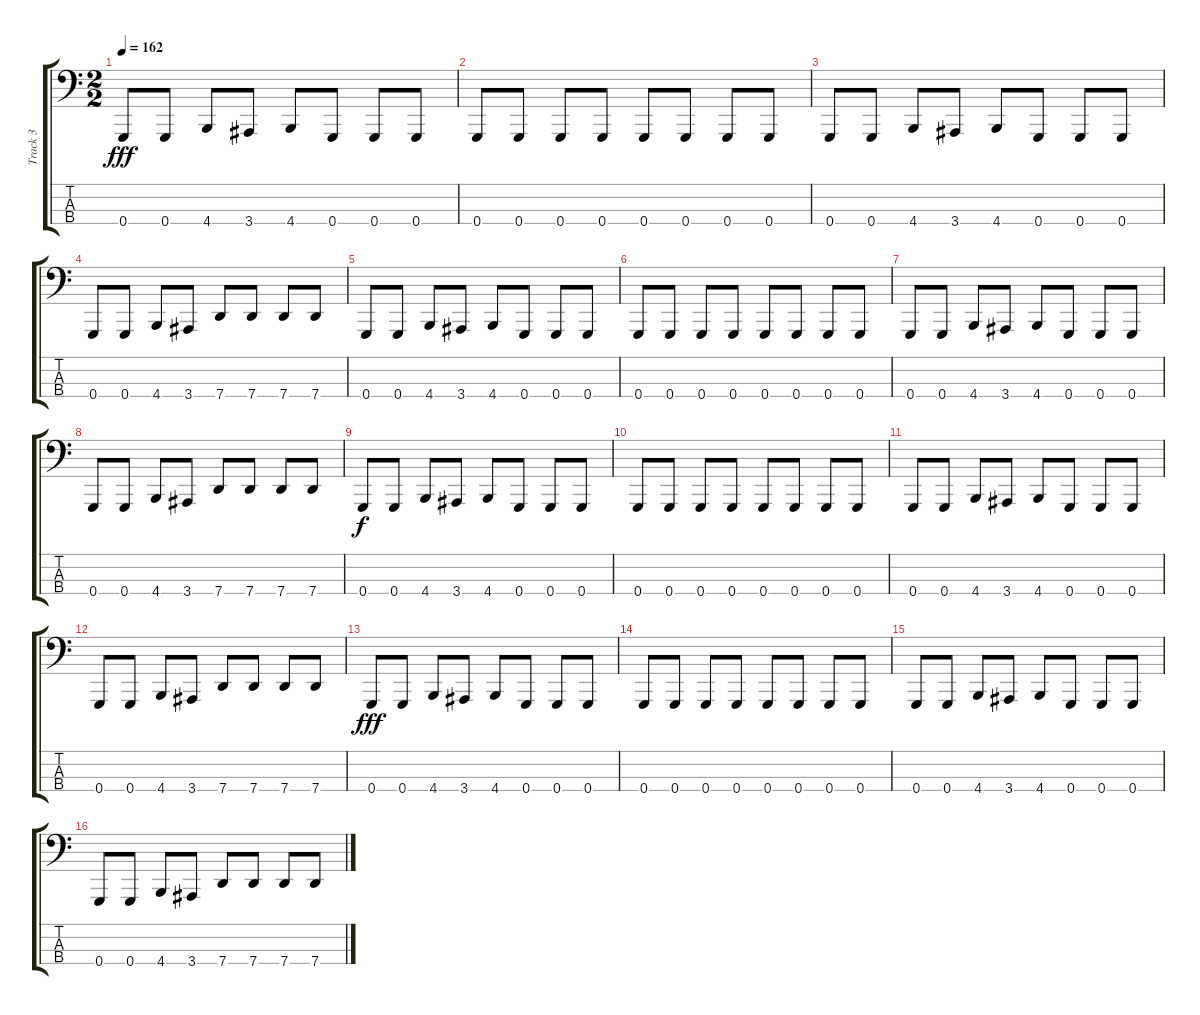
\track ("Track 3" "Track 3") {instrument electricbasspick}
\staff {score tabs}
\tuning (C2 G1 D1 G0) {hide}
\ts (2 2)
\tempo 162
\clef f4
\ks c
0.4.8{dy fff} 0.4.8 4.4.8 3.4.8 4.4.8 0.4.8 0.4.8 0.4.8 |
0.4.8 0.4.8 0.4.8 0.4.8 0.4.8 0.4.8 0.4.8 0.4.8 |
0.4.8 0.4.8 4.4.8 3.4.8 4.4.8 0.4.8 0.4.8 0.4.8 |
0.4.8 0.4.8 4.4.8 3.4.8 7.4.8 7.4.8 7.4.8 7.4.8 |
0.4.8 0.4.8 4.4.8 3.4.8 4.4.8 0.4.8 0.4.8 0.4.8 |
0.4.8 0.4.8 0.4.8 0.4.8 0.4.8 0.4.8 0.4.8 0.4.8 |
0.4.8 0.4.8 4.4.8 3.4.8 4.4.8 0.4.8 0.4.8 0.4.8 |
0.4.8 0.4.8 4.4.8 3.4.8 7.4.8 7.4.8 7.4.8 7.4.8 |
0.4.8{dy f} 0.4.8 4.4.8 3.4.8 4.4.8 0.4.8 0.4.8 0.4.8 |
0.4.8 0.4.8 0.4.8 0.4.8 0.4.8 0.4.8 0.4.8 0.4.8 |
0.4.8 0.4.8 4.4.8 3.4.8 4.4.8 0.4.8 0.4.8 0.4.8 |
0.4.8 0.4.8 4.4.8 3.4.8 7.4.8 7.4.8 7.4.8 7.4.8 |
0.4.8{dy fff} 0.4.8 4.4.8 3.4.8 4.4.8 0.4.8 0.4.8 0.4.8 |
0.4.8 0.4.8 0.4.8 0.4.8 0.4.8 0.4.8 0.4.8 0.4.8 |
0.4.8 0.4.8 4.4.8 3.4.8 4.4.8 0.4.8 0.4.8 0.4.8 |
0.4.8 0.4.8 4.4.8 3.4.8 7.4.8 7.4.8 7.4.8 7.4.8
